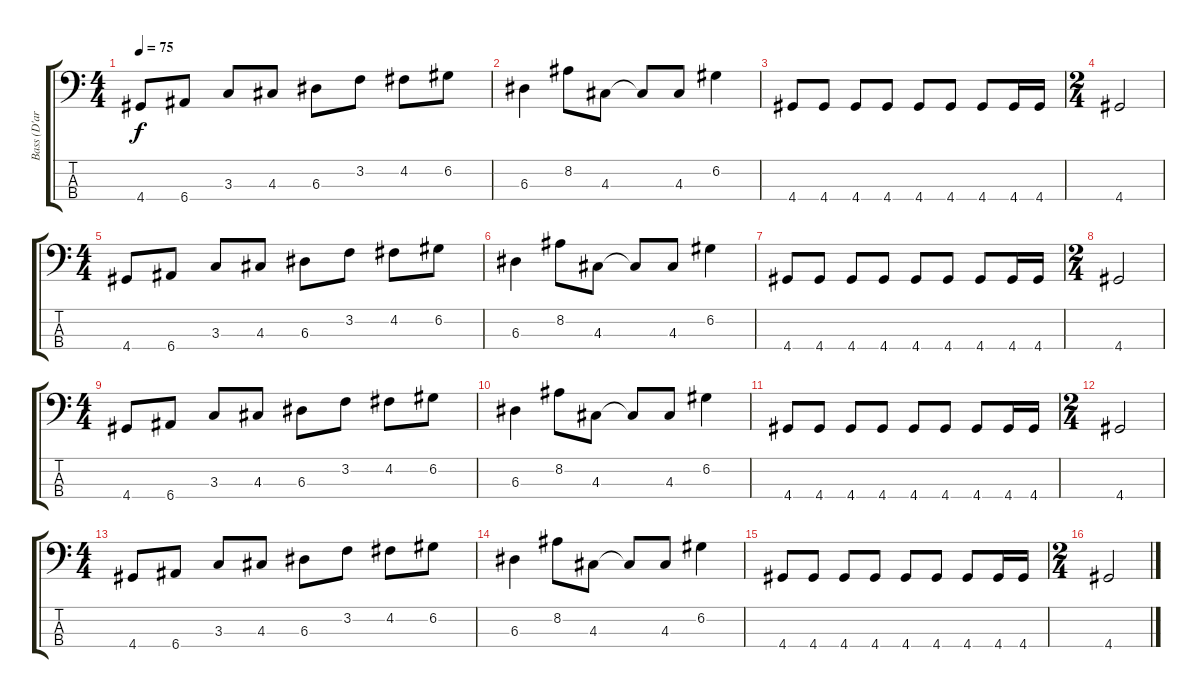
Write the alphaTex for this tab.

\track ("Bass (D'arcy)" "Bass (D'ar") {instrument electricbasspick}
\staff {score tabs}
\tuning (G2 D2 A1 E1) {hide}
\ts (4 4)
\tempo 75
\clef f4
\ks c
4.4.8{dy f instrument electricbasspick} 6.4.8 3.3.8 4.3.8 6.3.8 3.2.8 4.2.8 6.2.8 |
6.3.4 8.2.8 4.3.8 4.3{t}.8 4.3.8 6.2.4 |
4.4.8 4.4.8 4.4.8 4.4.8 4.4.8 4.4.8 4.4.8 4.4.16 4.4.16 |
\ts (2 4)
4.4.2 |
\ts (4 4)
4.4.8 6.4.8 3.3.8 4.3.8 6.3.8 3.2.8 4.2.8 6.2.8 |
6.3.4 8.2.8 4.3.8 4.3{t}.8 4.3.8 6.2.4 |
4.4.8 4.4.8 4.4.8 4.4.8 4.4.8 4.4.8 4.4.8 4.4.16 4.4.16 |
\ts (2 4)
4.4.2 |
\ts (4 4)
4.4.8 6.4.8 3.3.8 4.3.8 6.3.8 3.2.8 4.2.8 6.2.8 |
6.3.4 8.2.8 4.3.8 4.3{t}.8 4.3.8 6.2.4 |
4.4.8 4.4.8 4.4.8 4.4.8 4.4.8 4.4.8 4.4.8 4.4.16 4.4.16 |
\ts (2 4)
4.4.2 |
\ts (4 4)
4.4.8 6.4.8 3.3.8 4.3.8 6.3.8 3.2.8 4.2.8 6.2.8 |
6.3.4 8.2.8 4.3.8 4.3{t}.8 4.3.8 6.2.4 |
4.4.8 4.4.8 4.4.8 4.4.8 4.4.8 4.4.8 4.4.8 4.4.16 4.4.16 |
\ts (2 4)
4.4.2
